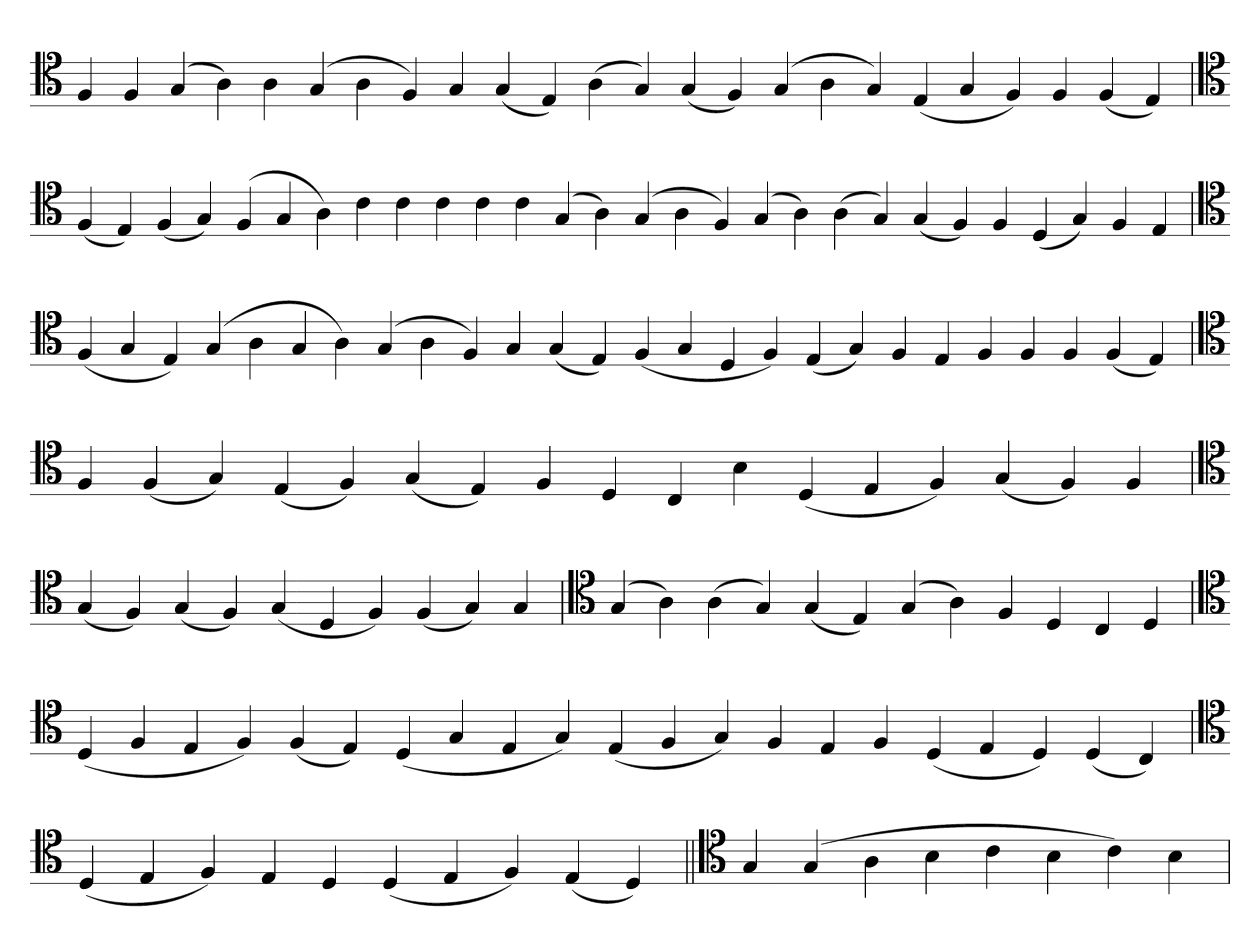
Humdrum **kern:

**kern
*part1
*staff1
*clefC4
=
4F
4F
(4G
4A)
4A
(4G
4A
4F)
4G
(4G
4E)
(4A
4G)
(4G
4F)
(4G
4A
4G)
(4E
4G
4F)
4F
(4F
4E)
=
*clefC4
(4F
4E)
(4F
4G)
(4F
4G
4A)
4c
4c
4c
4c
4c
(4G
4A)
(4G
4A
4F)
(4G
4A)
(4A
4G)
(4G
4F)
4F
(4D
4G)
4F
4E
='
*clefC4
(4F
4G
4E)
(4G
4A
4G
4A)
(4G
4A
4F)
4G
(4G
4E)
(4F
4G
4D
4F)
(4E
4G)
4F
4E
4F
4F
4F
(4F
4E)
='
*clefC4
4F
(4F
4G)
(4E
4F)
(4G
4E)
4F
4D
4C
4B
(4D
4E
4F)
(4G
4F)
4F
=`
*clefC4
(4G
4F)
(4G
4F)
(4G
4D
4F)
(4F
4G)
4G
=
*clefC4
(4G
4A)
(4A
4G)
(4G
4E)
(4G
4A)
4F
4D
4C
4D
=`
*clefC4
(4D
4F
4E
4F)
(4F
4E)
(4D
4G
4E
4G)
(4E
4F
4G)
4F
4E
4F
(4D
4E
4D)
(4D
4C)
=`
*clefC4
(4D
4E
4F)
4E
4D
(4D
4E
4F)
(4E
4D)
=||
*clefC4
4G
(4G
4A
4B
4c
4B
4c)
4B
=`
*-
